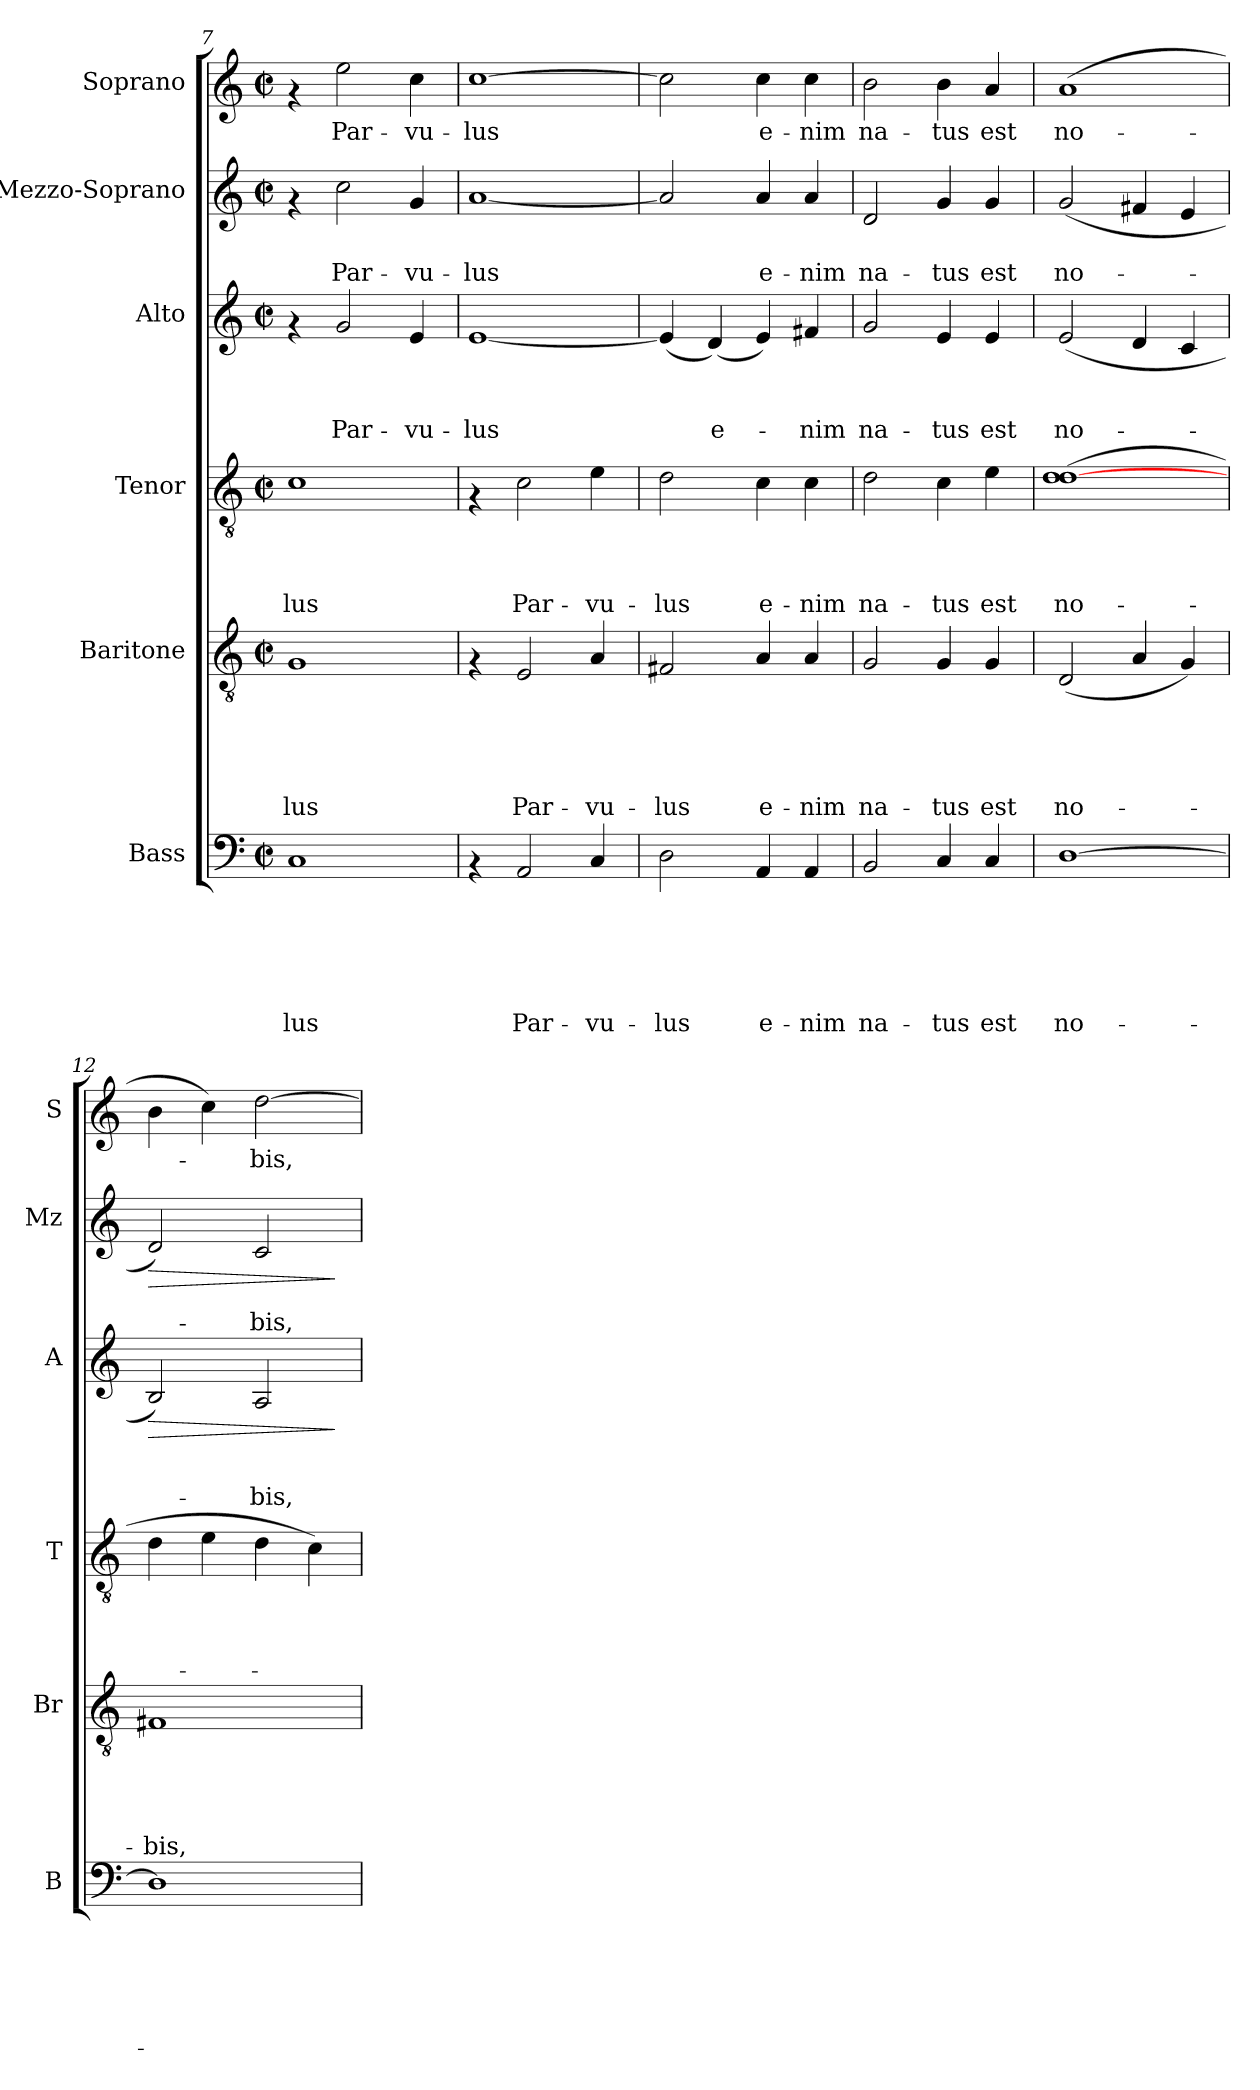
**kern	**text	**text	**text	**text	**text	**text	**kern	**text	**text	**text	**text	**text	**kern	**text	**text	**text	**text	**kern	**text	**text	**text	**dynam	**kern	**text	**text	**dynam	**kern	**text
*part6	*part6	*part6	*part6	*part6	*part6	*part6	*part5	*part5	*part5	*part5	*part5	*part5	*part4	*part4	*part4	*part4	*part4	*part3	*part3	*part3	*part3	*part3	*part2	*part2	*part2	*part2	*part1	*part1
*staff6	*staff6	*staff6	*staff6	*staff6	*staff6	*staff6	*staff5	*staff5	*staff5	*staff5	*staff5	*staff5	*staff4	*staff4	*staff4	*staff4	*staff4	*staff3	*staff3	*staff3	*staff3	*staff3	*staff2	*staff2	*staff2	*staff2	*staff1	*staff1
*I"Bass	*	*	*	*	*	*	*I"Baritone	*	*	*	*	*	*I"Tenor	*	*	*	*	*I"Alto	*	*	*	*	*I"Mezzo-Soprano	*	*	*	*I"Soprano	*
*I'B	*	*	*	*	*	*	*I'Br	*	*	*	*	*	*I'T	*	*	*	*	*I'A	*	*	*	*	*I'Mz	*	*	*	*I'S	*
*clefF4	*	*	*	*	*	*	*clefGv2	*	*	*	*	*	*clefGv2	*	*	*	*	*clefG2	*	*	*	*	*clefG2	*	*	*	*clefG2	*
*k[]	*	*	*	*	*	*	*k[]	*	*	*	*	*	*k[]	*	*	*	*	*k[]	*	*	*	*	*k[]	*	*	*	*k[]	*
*C:	*	*	*	*	*	*	*C:	*	*	*	*	*	*C:	*	*	*	*	*C:	*	*	*	*	*C:	*	*	*	*C:	*
*M2/2	*	*	*	*	*	*	*M2/2	*	*	*	*	*	*M2/2	*	*	*	*	*M2/2	*	*	*	*	*M2/2	*	*	*	*M2/2	*
*met(c|)	*	*	*	*	*	*	*met(c|)	*	*	*	*	*	*met(c|)	*	*	*	*	*met(c|)	*	*	*	*	*met(c|)	*	*	*	*met(c|)	*
=7	=7	=7	=7	=7	=7	=7	=7	=7	=7	=7	=7	=7	=7	=7	=7	=7	=7	=7	=7	=7	=7	=7	=7	=7	=7	=7	=7	=7
!	!	!	!	!	!	!LO:LY:b	!	!	!	!	!	!LO:LY:b	!	!	!	!	!LO:LY:b	!	!	!	!	!	!	!	!	!	!	!
1C	.	.	.	.	.	-lus	1G	.	.	.	.	-lus	1c	.	.	.	-lus	4rf	.	.	.	.	4rf	.	.	.	4rf	.
!	!	!	!	!	!	!	!	!	!	!	!	!	!	!	!	!	!	!	!	!	!LO:LY:b	!	!	!	!LO:LY:b	!	!	!LO:LY:b
.	.	.	.	.	.	.	.	.	.	.	.	.	.	.	.	.	.	2g/	.	.	Par-	.	2cc\	.	Par-	.	2ee\	Par-
!	!	!	!	!	!	!	!	!	!	!	!	!	!	!	!	!	!	!	!	!	!LO:LY:b	!	!	!	!LO:LY:b	!	!	!LO:LY:b
.	.	.	.	.	.	.	.	.	.	.	.	.	.	.	.	.	.	4e/	.	.	-vu-	.	4g/	.	-vu-	.	4cc\	-vu-
=8	=8	=8	=8	=8	=8	=8	=8	=8	=8	=8	=8	=8	=8	=8	=8	=8	=8	=8	=8	=8	=8	=8	=8	=8	=8	=8	=8	=8
!	!	!	!	!	!	!	!	!	!	!	!	!	!	!	!	!	!	!	!	!	!LO:LY:b	!	!	!	!LO:LY:b	!	!	!LO:LY:b
4rAA	.	.	.	.	.	.	4rF	.	.	.	.	.	4rF	.	.	.	.	[<1e	.	.	-lus	.	[<1a	.	-lus	.	[<1cc	-lus
!	!	!	!	!	!	!LO:LY:b	!	!	!	!	!	!LO:LY:b	!	!	!	!	!LO:LY:b	!	!	!	!	!	!	!	!	!	!	!
2AA/	.	.	.	.	.	Par-	2E/	.	.	.	.	Par-	2c\	.	.	.	Par-	.	.	.	.	.	.	.	.	.	.	.
!	!	!	!	!	!	!LO:LY:b	!	!	!	!	!	!LO:LY:b	!	!	!	!	!LO:LY:b	!	!	!	!	!	!	!	!	!	!	!
4C/	.	.	.	.	.	-vu-	4A/	.	.	.	.	-vu-	4e\	.	.	.	-vu-	.	.	.	.	.	.	.	.	.	.	.
!!LO:PB:g=z
=9	=9	=9	=9	=9	=9	=9	=9	=9	=9	=9	=9	=9	=9	=9	=9	=9	=9	=9	=9	=9	=9	=9	=9	=9	=9	=9	=9	=9
!	!	!	!	!	!	!LO:LY:b	!	!	!	!	!	!LO:LY:b	!	!	!	!	!LO:LY:b	!	!	!	!	!	!	!	!	!	!	!
2D\	.	.	.	.	.	-lus	2F#X/	.	.	.	.	-lus	2d\	.	.	.	-lus	(<4e/]	.	.	.	.	2a/]	.	.	.	2cc\]	.
!	!	!	!	!	!	!	!	!	!	!	!	!	!	!	!	!	!	!	!	!	!LO:LY:b	!	!	!	!	!	!	!
.	.	.	.	.	.	.	.	.	.	.	.	.	.	.	.	.	.	(<4d/)	.	.	e-	.	.	.	.	.	.	.
!	!	!	!	!	!	!LO:LY:b	!	!	!	!	!	!LO:LY:b	!	!	!	!	!LO:LY:b	!	!	!	!	!	!	!	!LO:LY:b	!	!	!LO:LY:b
4AA/	.	.	.	.	.	e-	4A/	.	.	.	.	e-	4c\	.	.	.	e-	4e/)	.	.	.	.	4a/	.	e-	.	4cc\	e-
!	!	!	!	!	!	!LO:LY:b	!	!	!	!	!	!LO:LY:b	!	!	!	!	!LO:LY:b	!	!	!	!LO:LY:b	!	!	!	!LO:LY:b	!	!	!LO:LY:b
4AA/	.	.	.	.	.	-nim	4A/	.	.	.	.	-nim	4c\	.	.	.	-nim	4f#X/	.	.	-nim	.	4a/	.	-nim	.	4cc\	-nim
=10	=10	=10	=10	=10	=10	=10	=10	=10	=10	=10	=10	=10	=10	=10	=10	=10	=10	=10	=10	=10	=10	=10	=10	=10	=10	=10	=10	=10
!	!	!	!	!	!	!LO:LY:b	!	!	!	!	!	!LO:LY:b	!	!	!	!	!LO:LY:b	!	!	!	!LO:LY:b	!	!	!	!LO:LY:b	!	!	!LO:LY:b
2BB/	.	.	.	.	.	na-	2G/	.	.	.	.	na-	2d\	.	.	.	na-	2g/	.	.	na-	.	2d/	.	na-	.	2b\	na-
!	!	!	!	!	!	!LO:LY:b	!	!	!	!	!	!LO:LY:b	!	!	!	!	!LO:LY:b	!	!	!	!LO:LY:b	!	!	!	!LO:LY:b	!	!	!LO:LY:b
4C/	.	.	.	.	.	-tus	4G/	.	.	.	.	-tus	4c\	.	.	.	-tus	4e/	.	.	-tus	.	4g/	.	-tus	.	4b\	-tus
!	!	!	!	!	!	!LO:LY:b	!	!	!	!	!	!LO:LY:b	!	!	!	!	!LO:LY:b	!	!	!	!LO:LY:b	!	!	!	!LO:LY:b	!	!	!LO:LY:b
4C/	.	.	.	.	.	est	4G/	.	.	.	.	est	4e\	.	.	.	est	4e/	.	.	est	.	4g/	.	est	.	4a/	est
=11	=11	=11	=11	=11	=11	=11	=11	=11	=11	=11	=11	=11	=11	=11	=11	=11	=11	=11	=11	=11	=11	=11	=11	=11	=11	=11	=11	=11
!	!	!	!	!	!	!LO:LY:b	!	!	!	!	!	!LO:LY:b	!	!	!	!	!LO:LY:b	!	!	!	!LO:LY:b	!	!	!	!LO:LY:b	!	!	!LO:LY:b
[>1D	.	.	.	.	.	no-	(<2D/	.	.	.	.	no-	(>1d [>1d	.	.	.	no-	(<2e/	.	.	no-	.	(<2g/	.	no-	.	(>1a	no-
.	.	.	.	.	.	.	4A/	.	.	.	.	.	.	.	.	.	.	4d/	.	.	.	.	4f#X/	.	.	.	.	.
.	.	.	.	.	.	.	4G/)	.	.	.	.	.	.	.	.	.	.	4c/	.	.	.	.	4e/	.	.	.	.	.
=12	=12	=12	=12	=12	=12	=12	=12	=12	=12	=12	=12	=12	=12	=12	=12	=12	=12	=12	=12	=12	=12	=12	=12	=12	=12	=12	=12	=12
!	!	!	!	!	!	!	!	!	!	!	!	!LO:LY:b	!	!	!	!	!	!	!	!	!	!LO:HP:b	!	!	!	!LO:HP:b	!	!
1D]	.	.	.	.	.	.	1F#X	.	.	.	.	-bis,	4d\	.	.	.	.	2B/)	.	.	.	>	2d/)	.	.	>	4b\	.
.	.	.	.	.	.	.	.	.	.	.	.	.	4e\	.	.	.	.	.	.	.	.	.	.	.	.	.	4cc\)	.
!	!	!	!	!	!	!	!	!	!	!	!	!	!	!	!	!	!	!	!	!	!LO:LY:b	!	!	!	!LO:LY:b	!	!	!LO:LY:b
.	.	.	.	.	.	.	.	.	.	.	.	.	4d\	.	.	.	.	2A/	.	.	-bis,	.	2c/	.	-bis,	.	[>2dd\	-bis,
.	.	.	.	.	.	.	.	.	.	.	.	.	4c\)	.	.	.	.	.	.	.	.	.	.	.	.	.	.	.
.	.	.	.	.	.	.	.	.	.	.	.	.	.	.	.	.	.	.	.	.	.	]	.	.	.	]	.	.
=	=	=	=	=	=	=	=	=	=	=	=	=	=	=	=	=	=	=	=	=	=	=	=	=	=	=	=	=
*-	*-	*-	*-	*-	*-	*-	*-	*-	*-	*-	*-	*-	*-	*-	*-	*-	*-	*-	*-	*-	*-	*-	*-	*-	*-	*-	*-	*-
